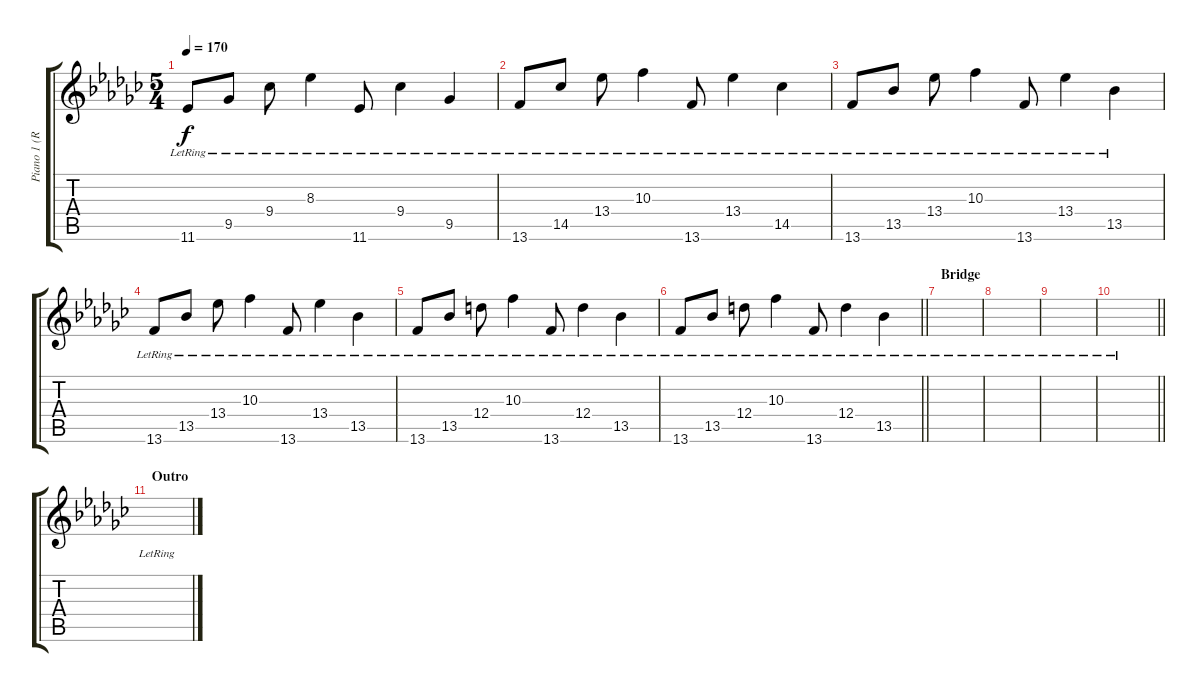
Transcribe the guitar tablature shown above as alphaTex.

\track ("Piano 1 (Right Hand)" "Piano 1 (R") {instrument electricpiano1}
\staff {score tabs}
\tuning (E5 B4 G4 D4 A3 E3) {hide}
\ts (5 4)
\tempo 170
\clef g2
\ks gb
11.6{lr}.8{dy f} 9.5{lr}.8 9.4{lr}.8 8.3{lr}.4 11.6{lr}.8 9.4{lr}.4 9.5{lr}.4 |
13.6{lr}.8 14.5{lr}.8 13.4{lr}.8 10.3{lr}.4 13.6{lr}.8 13.4{lr}.4 14.5{lr}.4 |
13.6{lr}.8 13.5{lr}.8 13.4{lr}.8 10.3{lr}.4 13.6{lr}.8 13.4{lr}.4 13.5{lr}.4 |
13.6{lr}.8 13.5{lr}.8 13.4{lr}.8 10.3{lr}.4 13.6{lr}.8 13.4{lr}.4 13.5{lr}.4 |
13.6{lr}.8 13.5{lr}.8 12.4{lr}.8 10.3{lr}.4 13.6{lr}.8 12.4{lr}.4 13.5{lr}.4 |
\barLineRight lightlight
13.6{lr}.8 13.5{lr}.8 12.4{lr}.8 10.3{lr}.4 13.6{lr}.8 12.4{lr}.4 13.5{lr}.4 |
\section ("" "Bridge")
|
|
|
\barLineRight lightlight
|
\section ("" "Outro")
